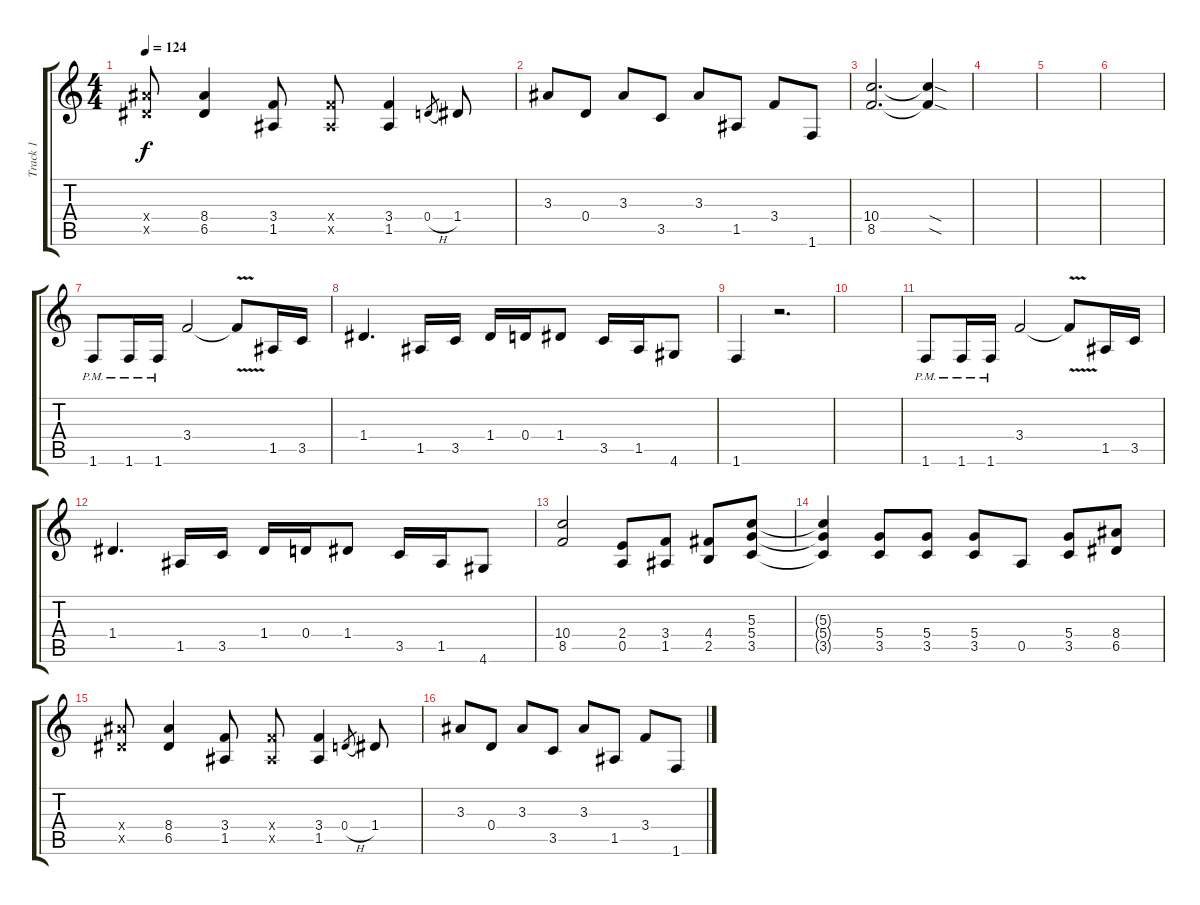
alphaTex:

\track ("Track 1" "Track 1") {instrument acousticguitarsteel}
\staff {score tabs}
\tuning (E4 B3 G3 D3 A2 E2) {hide}
\ts (4 4)
\tempo 124
\clef g2
\ks c
(8.4{x} 6.5{x}).8{dy f} (8.4 6.5).4 (3.4 1.5).8 (3.4{x} 1.5{x}).8 (3.4 1.5).4 0.4{h}.8{gr} 1.4.8 |
3.3.8 0.4.8 3.3.8 3.5.8 3.3.8 1.5.8 3.4.8 1.6.8 |
(10.4 8.5).2{d instrument overdrivenguitar} (10.4{sod t} 8.5{sod t}).4 |
|
|
|
1.6{pm}.8 1.6{pm}.16 1.6{pm}.16 3.4.2 3.4{v t}.8 1.5.16 3.5.16 |
1.4.4{d} 1.5.16 3.5.16 1.4.16 0.4.16 1.4.8 3.5.16 1.5.16 4.6.8 |
1.6.4 r.2{d} |
|
1.6{pm}.8 1.6{pm}.16 1.6{pm}.16 3.4.2 3.4{v t}.8 1.5.16 3.5.16 |
1.4.4{d} 1.5.16 3.5.16 1.4.16 0.4.16 1.4.8 3.5.16 1.5.16 4.6.8 |
(10.4 8.5).2 (2.4 0.5).8 (3.4 1.5).8 (4.4 2.5).8 (5.3 5.4 3.5).8 |
(5.3{t} 5.4{t} 3.5{t}).4 (5.4 3.5).8 (5.4 3.5).8 (5.4 3.5).8 0.5.8 (5.4 3.5).8 (8.4 6.5).8 |
(8.4{x} 6.5{x}).8 (8.4 6.5).4 (3.4 1.5).8 (3.4{x} 1.5{x}).8 (3.4 1.5).4 0.4{h}.8{gr} 1.4.8 |
3.3.8 0.4.8 3.3.8 3.5.8 3.3.8 1.5.8 3.4.8 1.6.8
